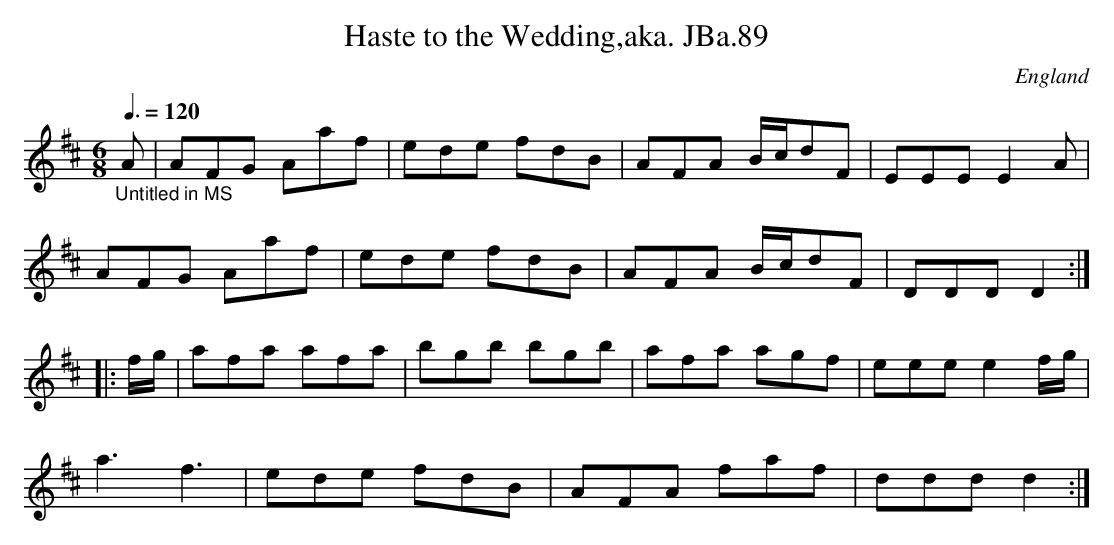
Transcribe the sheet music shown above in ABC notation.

X:1
T:Haste to the Wedding,aka. JBa.89
M:6/8
L:1/8
Q:3/8=120
O:England
notC:The Different Hand
K:D major
"_Untitled in MS"
A | AFG Aaf | ede fdB | AFA B/c/dF | EEE E2A |!
AFG Aaf |ede fdB | AFA B/c/dF | DDD D2 :|!
|:f/g/ | afa afa | bgb bgb|afa agf | eee e2 f/g/ |!
a3 f3 | ede fdB | AFA faf | ddd d2 :|
